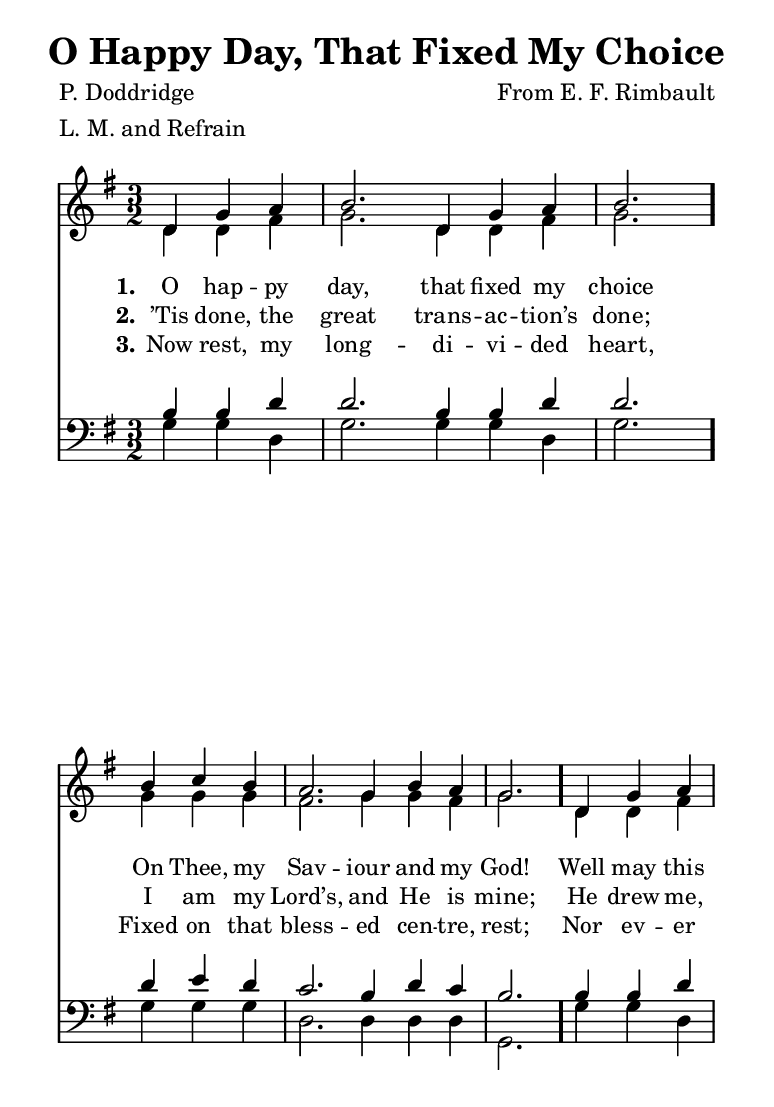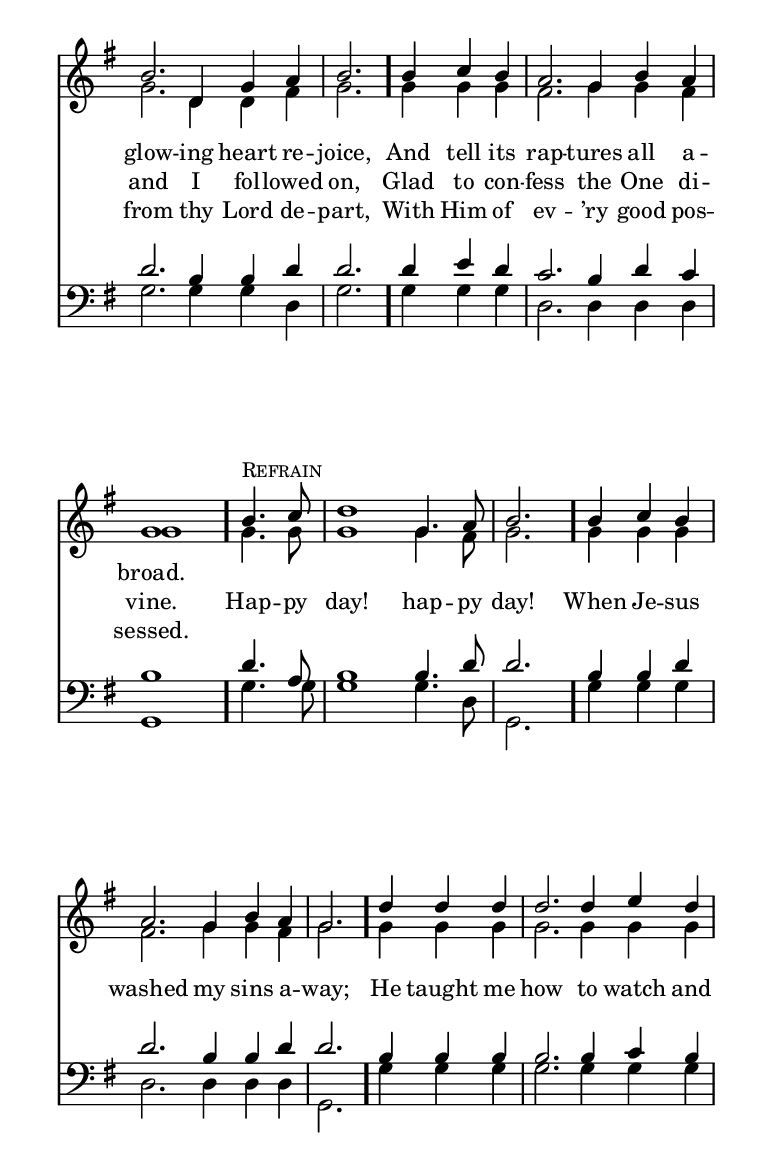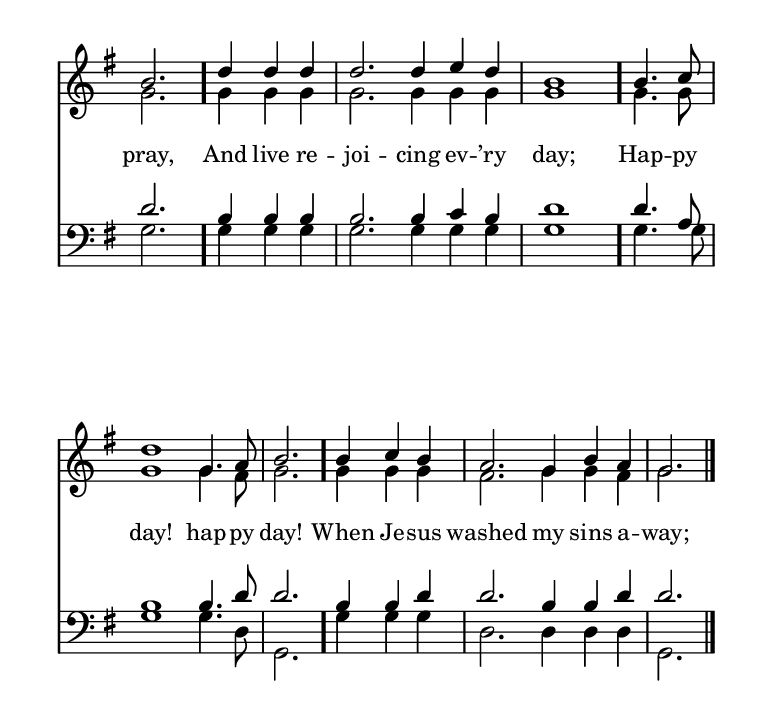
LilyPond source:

\include "common/global.ily"
\paper {
  \include "common/paper.ily"
}

\header{
  hymnnumber = "248"
  title = "O Happy Day, That Fixed My Choice"
  tunename = ""
  meter = "L. M. and Refrain"
  poet = "P. Doddridge"
  composer = "From E. F. Rimbault"
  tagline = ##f
}

global = {
  \include "common/overrides.ily"
  \override Staff.TimeSignature.style = #'numbered
  \time 3/2
  \override Score.MetronomeMark.transparent = ##t % hide all fermata changes too
  \tempo 2=80
  \key g \major
  \partial 2.
  \autoBeamOff
}

patternA = { c4 c c | c2. }
patternB = { c4 c c | c2. c4 c c | c1 }
patternC = { c4. c8 | c1 c4. c8 | c2. }

notesSoprano = {
\global
\relative c' {

  \changePitch \patternA { d g a | b d, g a | b }
  \changePitch \patternA { b c b | a g b a | g } \eogbreak
  \changePitch \patternA { d g a | b d, g a | b }
  \changePitch \patternB { b c b | a g b a | g } \eogbreak

  << s^\markup { \small \caps "Refrain" }
  \changePitch \patternC { b c | d g, a | b } >>
  \changePitch \patternA { b c b | a g b a | g } \eogbreak
  \changePitch \patternA { d' d d | d d e d | b }
  \changePitch \patternB { d d d | d d e d | b } \eogbreak
  \changePitch \patternC { b c | d g, a | b }
  \changePitch \patternA { b c b | a g b a | g } \eogbreak

  \bar "|."

}
}

notesAlto = {
\global
\relative e' {

  \changePitch \patternA { d d fis | g d d fis | g }
  \changePitch \patternA { g g g | fis g g fis | g }
  \changePitch \patternA { d d fis | g d d fis | g }
  \changePitch \patternB { g g g | fis g g fis | g }

  \changePitch \patternC { g g | g g fis | g }
  \changePitch \patternA { g g g | fis g g fis | g }
  \changePitch \patternA { g g g | g g g g | g }
  \changePitch \patternB { g g g | g g g g | g }
  \changePitch \patternC { g g | g g fis | g }
  \changePitch \patternA { g g g | fis g g fis | g }

}
}

notesTenor = {
\global
\relative a {

  \changePitch \patternA { b b d | d b b d | d }
  \changePitch \patternA { d e d | c b d c | b }
  \changePitch \patternA { b b d | d b b d | d }
  \changePitch \patternB { d e d | c b d c | b }

  \changePitch \patternC { d a | b b d | d }
  \changePitch \patternA { b b d | d b b d | d }
  \changePitch \patternA { b b b | b b c b | d }
  \changePitch \patternB { b b b | b b c b | d }
  \changePitch \patternC { d a | b b d | d }
  \changePitch \patternA { b b d | d b b d | d }

}
}

notesBass = {
\global
\relative f {

  \changePitch \patternA { g g d | g g g d | g }
  \changePitch \patternA { g g g | d d d d | g, }
  \changePitch \patternA { g' g d | g g g d | g }
  \changePitch \patternB { g g g | d d d d | g, }

  \changePitch \patternC { g' g | g g d | g, }
  \changePitch \patternA { g' g g | d d d d | g, }
  \changePitch \patternA { g' g g | g g g g | g }
  \changePitch \patternB { g g g | g g g g | g }
  \changePitch \patternC { g g | g g d | g, }
  \changePitch \patternA { g' g g | d d d d | g, }

}
}

Refrain = \lyricmode {

Hap -- py day! hap -- py day! \bar "."
When Je -- sus washed my sins a -- way; \bar "."
He taught me how to watch and pray, \bar "."
And live re -- joi -- cing ev -- ’ry day; \bar "."
Hap -- py day! hap -- py day! \bar "."
When Je -- sus washed my sins a -- way; \bar "."

}

wordsA = \lyricmode {
\set stanza = "1."

O hap -- py day, that fixed my choice \bar "."
On Thee, my Sav -- iour and my God! \bar "."
Well may this glow -- ing heart re -- joice, \bar "."
And tell its rap -- tures all a -- broad. \bar "."

}

wordsB = \lyricmode {
\set stanza = "2."

’Tis done, the great trans -- ac -- tion’s done;
I am my Lord’s, and He is mine;
He drew me, and I fol -- lowed on,
Glad to con -- fess the One di -- vine.

\Refrain

}

wordsC = \lyricmode {
\set stanza = "3."

Now rest, my long -- di -- vi -- ded heart,
Fixed on that bless -- ed cen -- tre, rest;
Nor ev -- er from thy Lord de -- part,
With Him of ev -- ’ry good pos -- sessed.

}

\score {
  \context ChoirStaff <<
    \context Staff = upper <<
      \set ChoirStaff.systemStartDelimiter = #'SystemStartBar
      \context Voice  = sopranos { \voiceOne << \notesSoprano >> }
      \context Voice  = altos { \voiceTwo << \notesAlto >> }
      \context Lyrics = one   \lyricsto sopranos \wordsA
      \context Lyrics = two   \lyricsto sopranos \wordsB
      \context Lyrics = three \lyricsto sopranos \wordsC
    >>
    \context Staff = men <<
      \clef bass
      \context Voice  = tenors { \voiceOne << \notesTenor >> }
      \context Voice  = basses { \voiceTwo << \notesBass >> }
    >>
  >>
  \layout {
    \include "common/layout.ily"
  }
  \midi{
    \include "common/midi.ily"
  }
}

\version "2.19.49"  % necessary for upgrading to future LilyPond versions.

% vi:set et ts=2 sw=2 ai nocindent syntax=lilypond:
